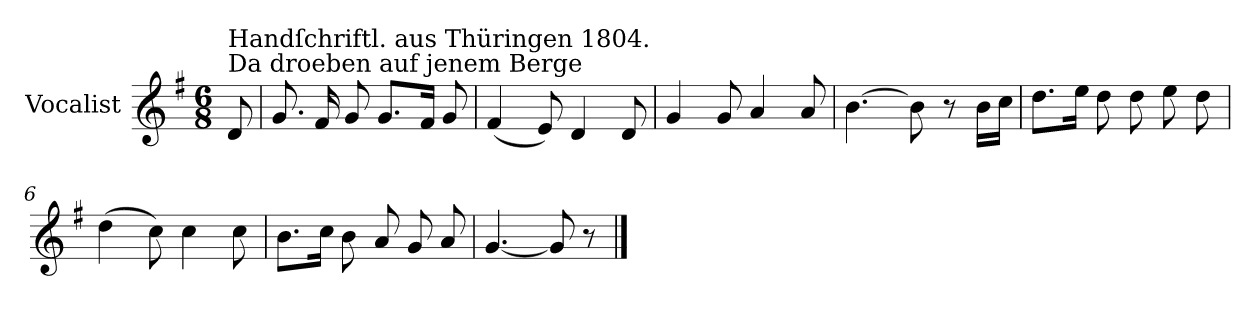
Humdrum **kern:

**kern
*part1
*staff1
*I"Vocalist
*k[f#]
*G:
*M6/8
=
!LO:TX:a:t=Da droeben auf jenem Berge
!LO:TX:a:t=Handſchriftl. aus Thüringen 1804.
8d
=1
8.g
16f#
8g
8.gL
16f#Jk
8g
=2
(4f#
8e)
4d
8d
=3
4g
8g
4a
8a
=4
[4.b
8b]
8r
16bLL
16ccJJ
=5
8.ddL
16eeJk
8dd
8dd
8ee
8dd
=6
(4dd
8cc)
4cc
8cc
=7
8.bL
16ccJk
8b
8a
8g
8a
=8
[4.g
8g]
8r
==
*-
